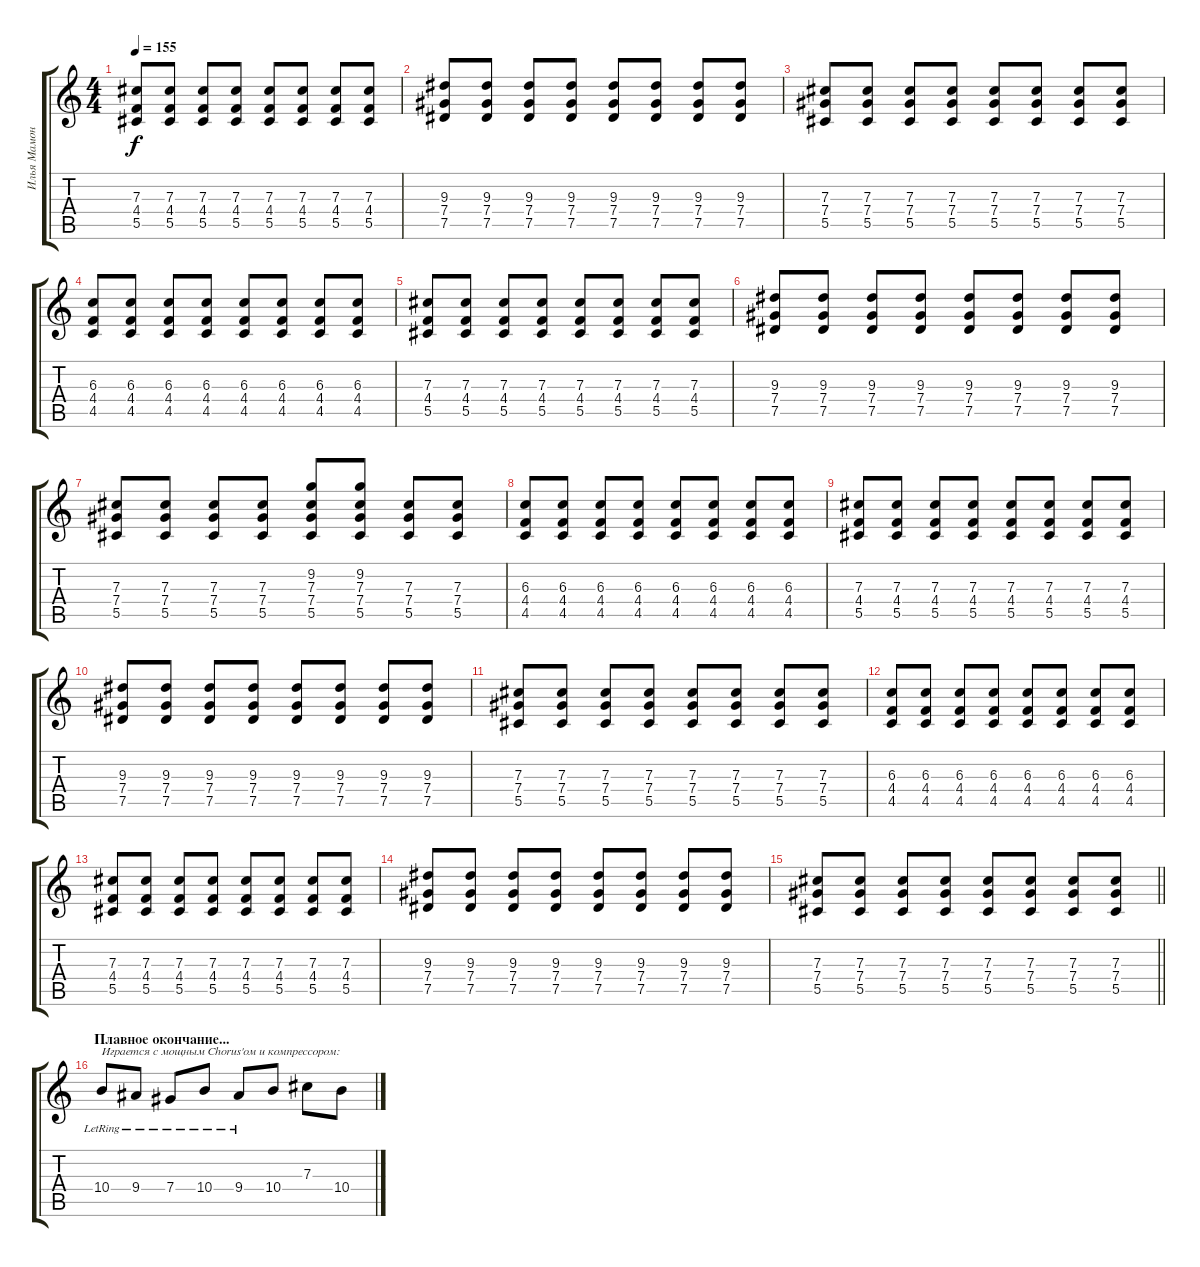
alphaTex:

\track ("Илья Мамонтов" "Илья Мамон") {instrument distortionguitar}
\staff {score tabs}
\tuning (Eb4 Bb3 Gb3 Db3 Ab2 Eb2) {hide}
\ts (4 4)
\tempo 155
\clef g2
\ks c
(7.3 4.4 5.5).8{dy f} (7.3 4.4 5.5).8 (7.3 4.4 5.5).8 (7.3 4.4 5.5).8 (7.3 4.4 5.5).8 (7.3 4.4 5.5).8 (7.3 4.4 5.5).8 (7.3 4.4 5.5).8 |
(9.3 7.4 7.5).8 (9.3 7.4 7.5).8 (9.3 7.4 7.5).8 (9.3 7.4 7.5).8 (9.3 7.4 7.5).8 (9.3 7.4 7.5).8 (9.3 7.4 7.5).8 (9.3 7.4 7.5).8 |
(7.3 7.4 5.5).8 (7.3 7.4 5.5).8 (7.3 7.4 5.5).8 (7.3 7.4 5.5).8 (7.3 7.4 5.5).8 (7.3 7.4 5.5).8 (7.3 7.4 5.5).8 (7.3 7.4 5.5).8 |
(6.3 4.4 4.5).8 (6.3 4.4 4.5).8 (6.3 4.4 4.5).8 (6.3 4.4 4.5).8 (6.3 4.4 4.5).8 (6.3 4.4 4.5).8 (6.3 4.4 4.5).8 (6.3 4.4 4.5).8 |
(7.3 4.4 5.5).8 (7.3 4.4 5.5).8 (7.3 4.4 5.5).8 (7.3 4.4 5.5).8 (7.3 4.4 5.5).8 (7.3 4.4 5.5).8 (7.3 4.4 5.5).8 (7.3 4.4 5.5).8 |
(9.3 7.4 7.5).8 (9.3 7.4 7.5).8 (9.3 7.4 7.5).8 (9.3 7.4 7.5).8 (9.3 7.4 7.5).8 (9.3 7.4 7.5).8 (9.3 7.4 7.5).8 (9.3 7.4 7.5).8 |
(7.3 7.4 5.5).8 (7.3 7.4 5.5).8 (7.3 7.4 5.5).8 (7.3 7.4 5.5).8 (9.2 7.3 7.4 5.5).8 (9.2 7.3 7.4 5.5).8 (7.3 7.4 5.5).8 (7.3 7.4 5.5).8 |
(6.3 4.4 4.5).8 (6.3 4.4 4.5).8 (6.3 4.4 4.5).8 (6.3 4.4 4.5).8 (6.3 4.4 4.5).8 (6.3 4.4 4.5).8 (6.3 4.4 4.5).8 (6.3 4.4 4.5).8 |
(7.3 4.4 5.5).8 (7.3 4.4 5.5).8 (7.3 4.4 5.5).8 (7.3 4.4 5.5).8 (7.3 4.4 5.5).8 (7.3 4.4 5.5).8 (7.3 4.4 5.5).8 (7.3 4.4 5.5).8 |
(9.3 7.4 7.5).8 (9.3 7.4 7.5).8 (9.3 7.4 7.5).8 (9.3 7.4 7.5).8 (9.3 7.4 7.5).8 (9.3 7.4 7.5).8 (9.3 7.4 7.5).8 (9.3 7.4 7.5).8 |
(7.3 7.4 5.5).8 (7.3 7.4 5.5).8 (7.3 7.4 5.5).8 (7.3 7.4 5.5).8 (7.3 7.4 5.5).8 (7.3 7.4 5.5).8 (7.3 7.4 5.5).8 (7.3 7.4 5.5).8 |
(6.3 4.4 4.5).8 (6.3 4.4 4.5).8 (6.3 4.4 4.5).8 (6.3 4.4 4.5).8 (6.3 4.4 4.5).8 (6.3 4.4 4.5).8 (6.3 4.4 4.5).8 (6.3 4.4 4.5).8 |
(7.3 4.4 5.5).8 (7.3 4.4 5.5).8 (7.3 4.4 5.5).8 (7.3 4.4 5.5).8 (7.3 4.4 5.5).8 (7.3 4.4 5.5).8 (7.3 4.4 5.5).8 (7.3 4.4 5.5).8 |
(9.3 7.4 7.5).8 (9.3 7.4 7.5).8 (9.3 7.4 7.5).8 (9.3 7.4 7.5).8 (9.3 7.4 7.5).8 (9.3 7.4 7.5).8 (9.3 7.4 7.5).8 (9.3 7.4 7.5).8 |
\barLineRight lightlight
(7.3 7.4 5.5).8 (7.3 7.4 5.5).8 (7.3 7.4 5.5).8 (7.3 7.4 5.5).8 (7.3 7.4 5.5).8 (7.3 7.4 5.5).8 (7.3 7.4 5.5).8 (7.3 7.4 5.5).8 |
\section ("" "Плавное окончание...")
10.4{lr}.8{txt "Играется с мощным Chorus'ом и компрессором:" volume 12 balance 0 instrument overdrivenguitar} 9.4{lr}.8 7.4{lr}.8 10.4{lr}.8 9.4{lr}.8 10.4.8 7.3.8 10.4.8
